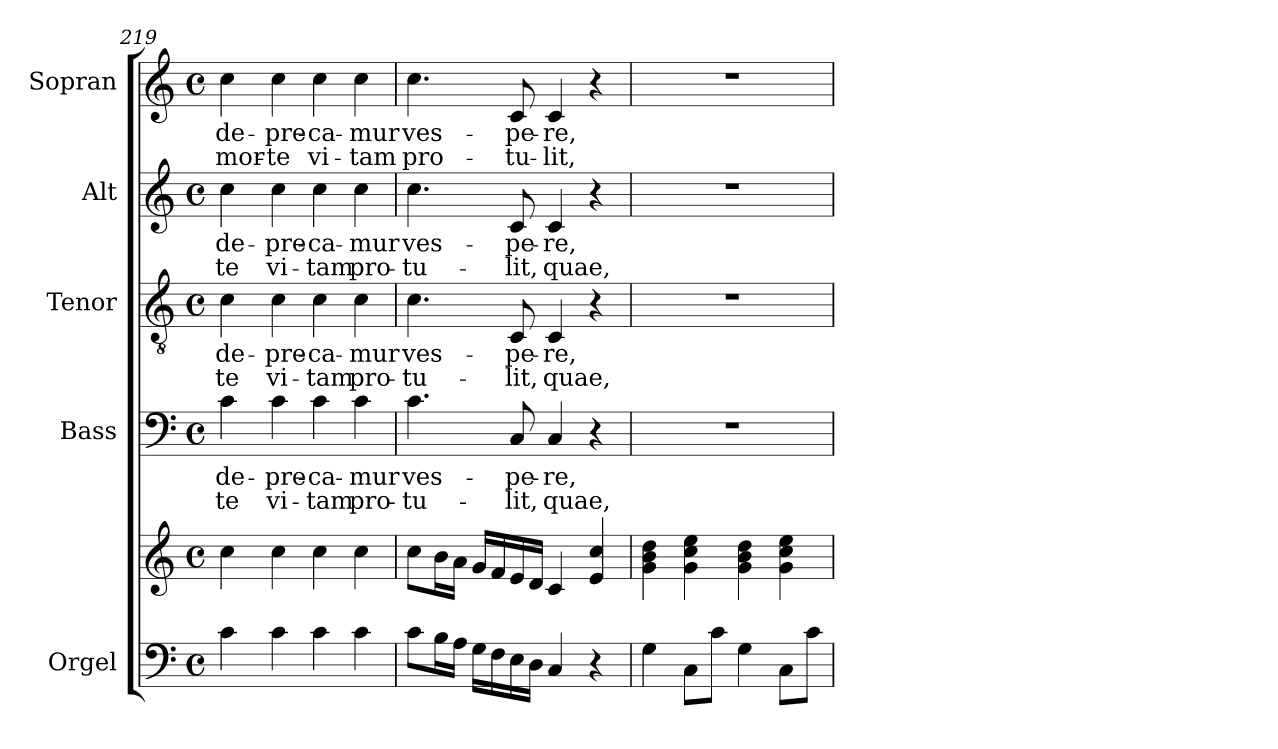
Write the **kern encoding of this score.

**kern	**kern	**kern	**text	**text	**kern	**text	**text	**kern	**text	**text	**kern	**text	**text
*part5	*part5	*part4	*part4	*part4	*part3	*part3	*part3	*part2	*part2	*part2	*part1	*part1	*part1
*staff6	*staff5	*staff4	*staff4	*staff4	*staff3	*staff3	*staff3	*staff2	*staff2	*staff2	*staff1	*staff1	*staff1
*I"Orgel	*	*I"Bass	*	*	*I"Tenor	*	*	*I"Alt	*	*	*I"Sopran	*	*
*I'Org.	*	*I'B.	*	*	*I'T.	*	*	*I'A.	*	*	*I'S.	*	*
!!LO:PB:g=z
*clefF4	*clefG2	*clefF4	*	*	*clefGv2	*	*	*clefG2	*	*	*clefG2	*	*
*k[]	*k[]	*k[]	*	*	*k[]	*	*	*k[]	*	*	*k[]	*	*
*C:	*C:	*C:	*	*	*C:	*	*	*C:	*	*	*C:	*	*
*M4/4	*M4/4	*M4/4	*	*	*M4/4	*	*	*M4/4	*	*	*M4/4	*	*
*met(c)	*met(c)	*met(c)	*	*	*met(c)	*	*	*met(c)	*	*	*met(c)	*	*
=219	=219	=219	=219	=219	=219	=219	=219	=219	=219	=219	=219	=219	=219
!	!	!	!LO:LY:b	!LO:LY:b	!	!LO:LY:b	!LO:LY:b	!	!LO:LY:b	!LO:LY:b	!	!LO:LY:b	!LO:LY:b
4c\	4cc\	4c\	de-	-te	4c\	de-	-te	4cc\	de-	-te	4cc\	de-	mor-
!	!	!	!LO:LY:b	!LO:LY:b	!	!LO:LY:b	!LO:LY:b	!	!LO:LY:b	!LO:LY:b	!	!LO:LY:b	!LO:LY:b
4c\	4cc\	4c\	-pre-	vi-	4c\	-pre-	vi-	4cc\	-pre-	vi-	4cc\	-pre-	-te
!	!	!	!LO:LY:b	!LO:LY:b	!	!LO:LY:b	!LO:LY:b	!	!LO:LY:b	!LO:LY:b	!	!LO:LY:b	!LO:LY:b
4c\	4cc\	4c\	-ca-	-tam	4c\	-ca-	-tam	4cc\	-ca-	-tam	4cc\	-ca-	vi-
!	!	!	!LO:LY:b	!LO:LY:b	!	!LO:LY:b	!LO:LY:b	!	!LO:LY:b	!LO:LY:b	!	!LO:LY:b	!LO:LY:b
4c\	4cc\	4c\	-mur	pro-	4c\	-mur	pro-	4cc\	-mur	pro-	4cc\	-mur	-tam
=220	=220	=220	=220	=220	=220	=220	=220	=220	=220	=220	=220	=220	=220
!	!	!	!LO:LY:b	!LO:LY:b	!	!LO:LY:b	!LO:LY:b	!	!LO:LY:b	!LO:LY:b	!	!LO:LY:b	!LO:LY:b
8c\L	8cc\L	4.c\	ves-	-tu-	4.c\	ves-	-tu-	4.cc\	ves-	-tu-	4.cc\	ves-	pro-
16B\L	16b\L	.	.	.	.	.	.	.	.	.	.	.	.
16A\JJ	16a\JJ	.	.	.	.	.	.	.	.	.	.	.	.
16G\LL	16g/LL	.	.	.	.	.	.	.	.	.	.	.	.
16F\	16f/	.	.	.	.	.	.	.	.	.	.	.	.
!	!	!	!LO:LY:b	!LO:LY:b	!	!LO:LY:b	!LO:LY:b	!	!LO:LY:b	!LO:LY:b	!	!LO:LY:b	!LO:LY:b
16E\	16e/	8C/	-pe-	-lit,	8C/	-pe-	-lit,	8c/	-pe-	-lit,	8c/	-pe-	-tu-
16D\JJ	16d/JJ	.	.	.	.	.	.	.	.	.	.	.	.
!	!	!	!LO:LY:b	!LO:LY:b	!	!LO:LY:b	!LO:LY:b	!	!LO:LY:b	!LO:LY:b	!	!LO:LY:b	!LO:LY:b
4C/	4c/	4C/	-re,	quae,	4C/	-re,	quae,	4c/	-re,	quae,	4c/	-re,	-lit,
4r	4e/ 4cc/	4r	.	.	4r	.	.	4r	.	.	4r	.	.
=221	=221	=221	=221	=221	=221	=221	=221	=221	=221	=221	=221	=221	=221
4G\	4g\ 4b\ 4dd\	1r	.	.	1r	.	.	1r	.	.	1r	.	.
8C\L	4g\ 4cc\ 4ee\	.	.	.	.	.	.	.	.	.	.	.	.
8c\J	.	.	.	.	.	.	.	.	.	.	.	.	.
4G\	4g\ 4b\ 4dd\	.	.	.	.	.	.	.	.	.	.	.	.
8C\L	4g\ 4cc\ 4ee\	.	.	.	.	.	.	.	.	.	.	.	.
8c\J	.	.	.	.	.	.	.	.	.	.	.	.	.
=	=	=	=	=	=	=	=	=	=	=	=	=	=
*-	*-	*-	*-	*-	*-	*-	*-	*-	*-	*-	*-	*-	*-
